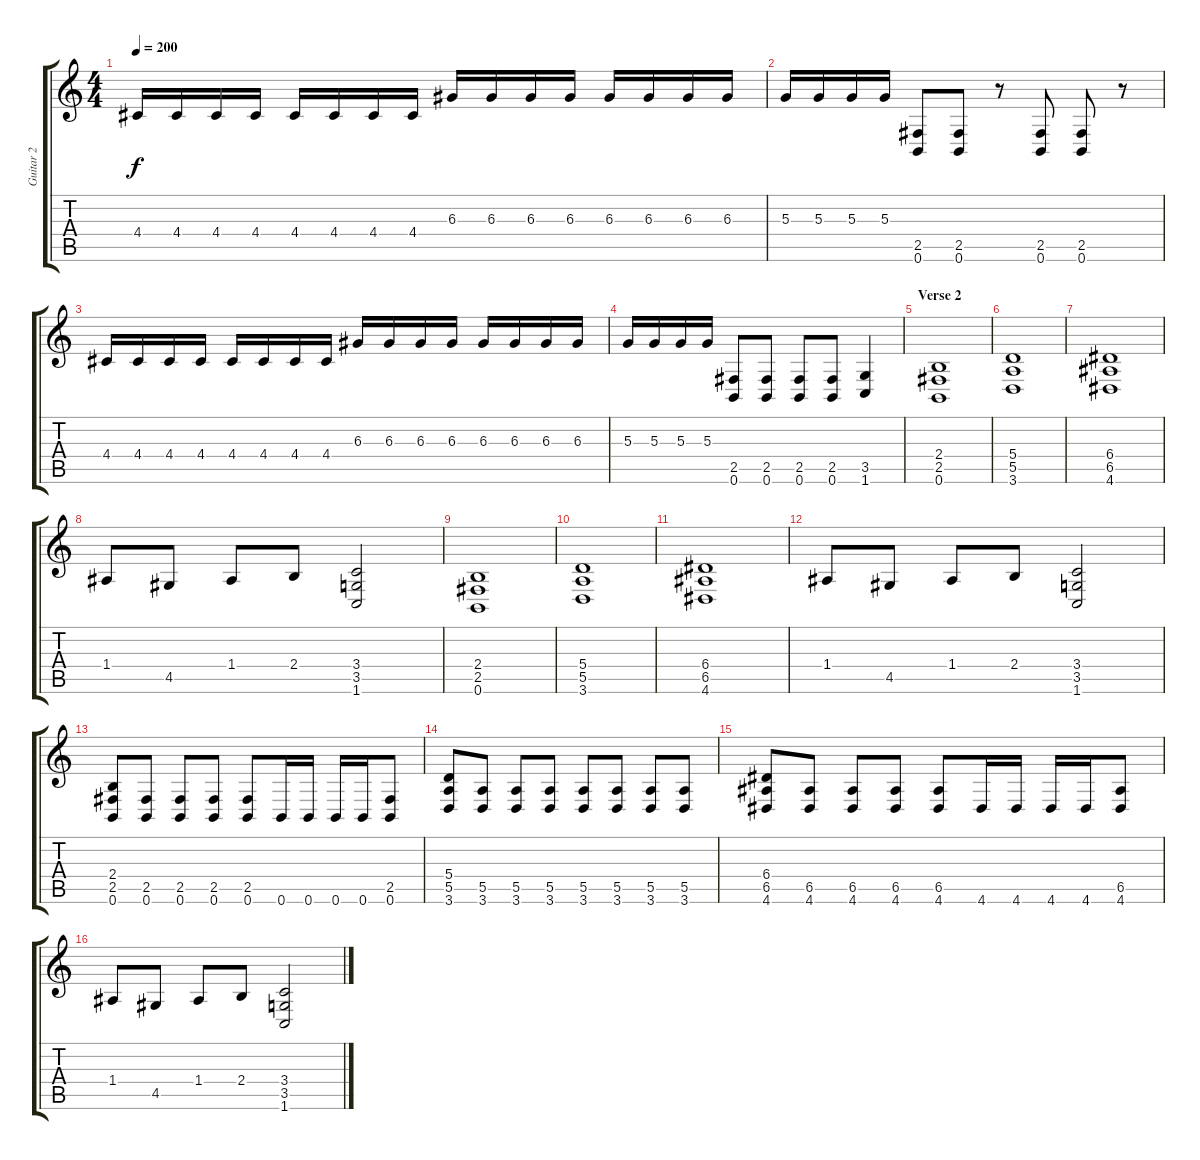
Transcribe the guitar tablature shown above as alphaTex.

\track ("Guitar 2" "Guitar 2") {instrument distortionguitar}
\staff {score tabs}
\tuning (B3 Gb3 D3 A2 E2 B1) {hide}
\ts (4 4)
\tempo 200
\clef g2
\ks c
4.4.16{dy f} 4.4.16 4.4.16 4.4.16 4.4.16 4.4.16 4.4.16 4.4.16 6.3.16 6.3.16 6.3.16 6.3.16 6.3.16 6.3.16 6.3.16 6.3.16 |
5.3.16 5.3.16 5.3.16 5.3.16 (2.5 0.6).8 (2.5 0.6).8 r.8 (2.5 0.6).8 (2.5 0.6).8 r.8 |
4.4.16 4.4.16 4.4.16 4.4.16 4.4.16 4.4.16 4.4.16 4.4.16 6.3.16 6.3.16 6.3.16 6.3.16 6.3.16 6.3.16 6.3.16 6.3.16 |
5.3.16 5.3.16 5.3.16 5.3.16 (2.5 0.6).8 (2.5 0.6).8 (2.5 0.6).8 (2.5 0.6).8 (3.5 1.6).4 |
\section ("" "Verse 2")
(2.4 2.5 0.6).1 |
(5.4 5.5 3.6).1 |
(6.4 6.5 4.6).1 |
1.4.8 4.5.8 1.4.8 2.4.8 (3.4 3.5 1.6).2 |
(2.4 2.5 0.6).1 |
(5.4 5.5 3.6).1 |
(6.4 6.5 4.6).1 |
1.4.8 4.5.8 1.4.8 2.4.8 (3.4 3.5 1.6).2 |
(2.4 2.5 0.6).8 (2.5 0.6).8 (2.5 0.6).8 (2.5 0.6).8 (2.5 0.6).8 0.6.16 0.6.16 0.6.16 0.6.16 (2.5 0.6).8 |
(5.4 5.5 3.6).8 (5.5 3.6).8 (5.5 3.6).8 (5.5 3.6).8 (5.5 3.6).8 (5.5 3.6).8 (5.5 3.6).8 (5.5 3.6).8 |
(6.4 6.5 4.6).8 (6.5 4.6).8 (6.5 4.6).8 (6.5 4.6).8 (6.5 4.6).8 4.6.16 4.6.16 4.6.16 4.6.16 (6.5 4.6).8 |
1.4.8 4.5.8 1.4.8 2.4.8 (3.4 3.5 1.6).2
